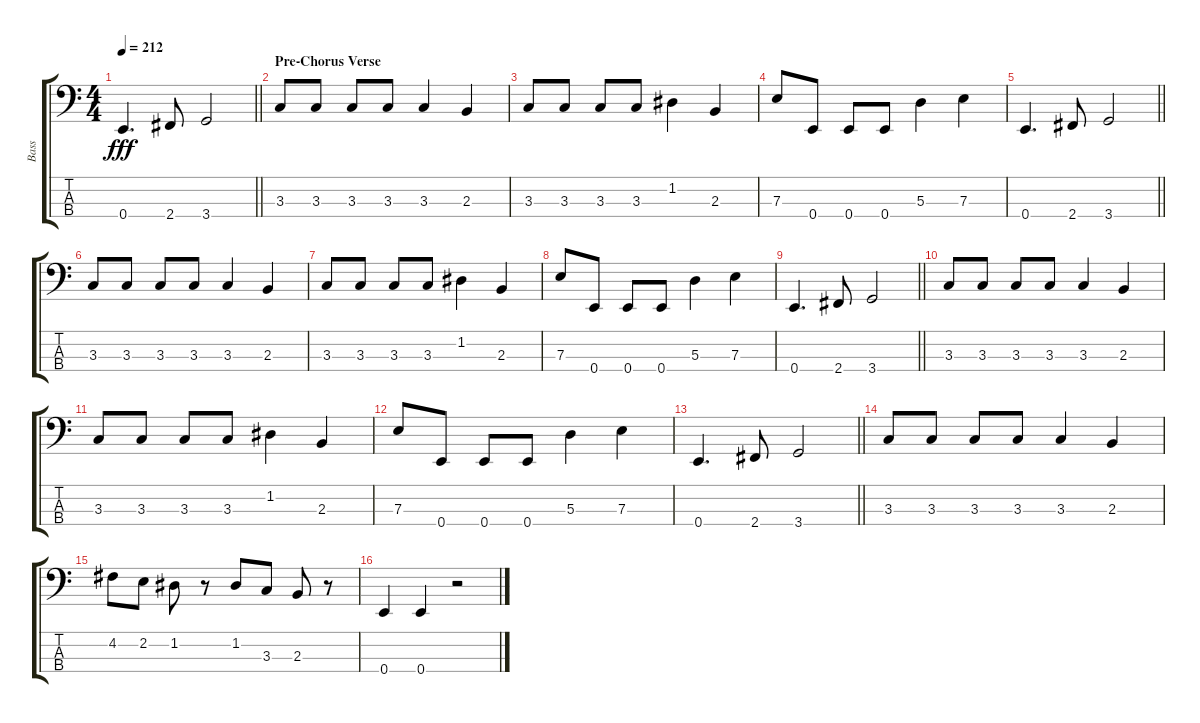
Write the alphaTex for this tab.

\track ("Bass" "Bass") {instrument electricbassfinger}
\staff {score tabs}
\tuning (G2 D2 A1 E1) {hide}
\ts (4 4)
\tempo 212
\clef f4
\barLineRight lightlight
\ks c
0.4.4{d dy fff} 2.4.8 3.4.2 |
\section ("" "Pre-Chorus Verse")
3.3.8 3.3.8 3.3.8 3.3.8 3.3.4 2.3.4 |
3.3.8 3.3.8 3.3.8 3.3.8 1.2.4 2.3.4 |
7.3.8 0.4.8 0.4.8 0.4.8 5.3.4 7.3.4 |
\barLineRight lightlight
0.4.4{d} 2.4.8 3.4.2 |
3.3.8 3.3.8 3.3.8 3.3.8 3.3.4 2.3.4 |
3.3.8 3.3.8 3.3.8 3.3.8 1.2.4 2.3.4 |
7.3.8 0.4.8 0.4.8 0.4.8 5.3.4 7.3.4 |
\barLineRight lightlight
0.4.4{d} 2.4.8 3.4.2 |
3.3.8 3.3.8 3.3.8 3.3.8 3.3.4 2.3.4 |
3.3.8 3.3.8 3.3.8 3.3.8 1.2.4 2.3.4 |
7.3.8 0.4.8 0.4.8 0.4.8 5.3.4 7.3.4 |
\barLineRight lightlight
0.4.4{d} 2.4.8 3.4.2 |
3.3.8 3.3.8 3.3.8 3.3.8 3.3.4 2.3.4 |
4.2.8 2.2.8 1.2.8 r.8 1.2.8 3.3.8 2.3.8 r.8 |
0.4.4 0.4.4 r.2
